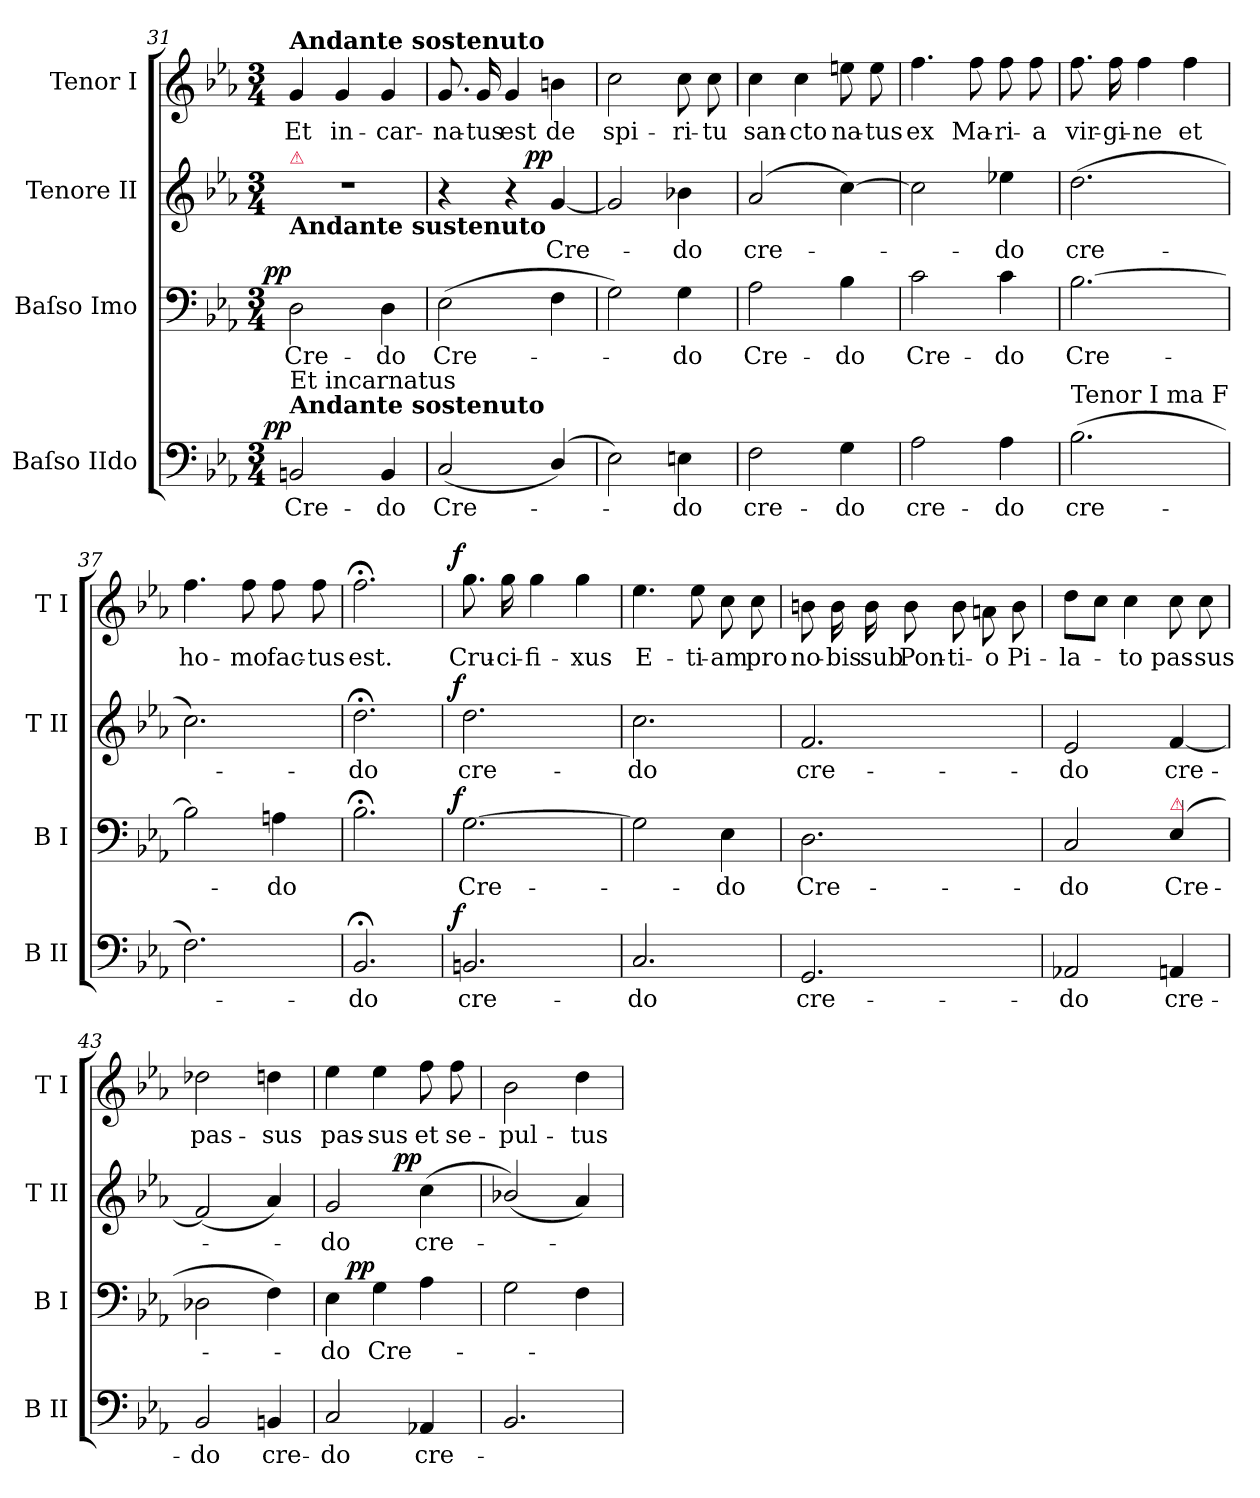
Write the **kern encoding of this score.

**kern	**text	**dynam	**kern	**text	**dynam	**kern	**text	**dynam	**kern	**text	**dynam
*part4	*part4	*part4	*part3	*part3	*part3	*part2	*part2	*part2	*part1	*part1	*part1
*staff4	*staff4	*staff4	*staff3	*staff3	*staff3	*staff2	*staff2	*staff2	*staff1	*staff1	*staff1
*I"Baſso IIdo	*	*	*I"Baſso Imo	*	*	*I"Tenore II	*	*	*I"Tenor I	*	*
*I'B II	*	*	*I'B I	*	*	*I'T II	*	*	*I'T I	*	*
*clefF4	*	*	*clefF4	*	*	*clefG2	*	*	*clefG2	*	*
*	*	*	*	*	*	*ITrd7c12	*	*	*ITrd7c12	*	*
*k[b-e-a-]	*	*	*k[b-e-a-]	*	*	*k[b-e-a-]	*	*	*k[b-e-a-]	*	*
*M3/4	*	*	*M3/4	*	*	*M3/4	*	*	*M3/4	*	*
=31	=31	=31	=31	=31	=31	=31	=31	=31	=31	=31	=31
!	!	!	!	!	!	!	!	!	!LO:TX:a:B:t=Andante sostenuto	!	!
!	!	!	!	!	!	!LO:TX:b:B:t=Andante sustenuto	!	!	!	!	!
!	!	!	!	!	!	!LO:TX:a:color=crimson:t=⚠	!	!	!	!	!
!LO:TX:a:B:t=Andante sostenuto	!	!	!	!	!	!	!	!	!	!	!
!LO:TX:a:t=Et incarnatus	!	!	!	!	!	!	!	!	!	!	!
!	!	!LO:DY:b:rj	!	!	!LO:DY:b:rj	!	!	!	!	!	!
2BBn/	Cre-	pp	2D\	Cre-	pp	2.r	.	.	4G/	Et	.
.	.	.	.	.	.	.	.	.	4G/	in-	.
4BB/	-do	.	4D\	-do	.	.	.	.	4G/	-car-	.
=32	=32	=32	=32	=32	=32	=32	=32	=32	=32	=32	=32
(2C/	Cre-	.	(2E-\	Cre-	.	4r	.	.	8.G/	-na-	.
.	.	.	.	.	.	.	.	.	16G/	-tus	.
.	.	.	.	.	.	4r	.	.	4G/	est	.
!	!	!	!	!	!	!	!	!LO:DY:b:rj	!	!	!
(4D/)	.	.	4F\	.	.	[4G/	Cre-	pp	4Bn\	de	.
=33	=33	=33	=33	=33	=33	=33	=33	=33	=33	=33	=33
2E-\)	.	.	2G\)	.	.	2G/]	.	.	2c\	spi-	.
4En\	-do	.	4G\	-do	.	4B-X\	-do	.	8c\	-ri-	.
.	.	.	.	.	.	.	.	.	8c\	-tu	.
=34	=34	=34	=34	=34	=34	=34	=34	=34	=34	=34	=34
2F\	cre-	.	2A-\	Cre-	.	(2A-/	cre-	.	4c\	san-	.
.	.	.	.	.	.	.	.	.	4c\	-cto	.
4G\	-do	.	4B-\	-do	.	[4c\)	.	.	8en\	na-	.
.	.	.	.	.	.	.	.	.	8e\	-tus	.
=35	=35	=35	=35	=35	=35	=35	=35	=35	=35	=35	=35
2A-\	cre-	.	2c\	Cre-	.	2c\]	.	.	4.f\	ex	.
.	.	.	.	.	.	.	.	.	8f\	Ma-	.
4A-\	-do	.	4c\	-do	.	4e-X\	-do	.	8f\	-ri-	.
.	.	.	.	.	.	.	.	.	8f\	-a	.
=36	=36	=36	=36	=36	=36	=36	=36	=36	=36	=36	=36
!LO:TX:a:t=Tenor I ma F	!	!	!	!	!	!	!	!	!	!	!
(2.B-\	cre-	.	[2.B-\	Cre-	.	(2.d\	cre-	.	8.f\	vir-	.
.	.	.	.	.	.	.	.	.	16f\	-gi-	.
.	.	.	.	.	.	.	.	.	4f\	-ne	.
.	.	.	.	.	.	.	.	.	4f\	et	.
=37	=37	=37	=37	=37	=37	=37	=37	=37	=37	=37	=37
2.F\)	.	.	2B-\]	.	.	2.c\)	.	.	4.f\	ho-	.
.	.	.	.	.	.	.	.	.	8f\	-mo	.
.	.	.	4An\	-do	.	.	.	.	8f\	fac-	.
.	.	.	.	.	.	.	.	.	8f\	-tus	.
=38	=38	=38	=38	=38	=38	=38	=38	=38	=38	=38	=38
2.BB-;</	-do	.	2.B-;\	.	.	2.d;<\	-do	.	2.f;\	est.	.
=39	=39	=39	=39	=39	=39	=39	=39	=39	=39	=39	=39
!	!	!LO:DY:b:rj	!	!	!LO:DY:b:rj	!	!	!LO:DY:b:rj	!	!	!LO:DY:b:rj
2.BBn/	cre-	f	[2.G\	Cre-	f	2.d\	cre-	f	8.g\	Cru-	f
.	.	.	.	.	.	.	.	.	16g\	-ci-	.
.	.	.	.	.	.	.	.	.	4g\	-fi-	.
.	.	.	.	.	.	.	.	.	4g\	-xus	.
=40	=40	=40	=40	=40	=40	=40	=40	=40	=40	=40	=40
2.C/	-do	.	2G\]	.	.	2.c\	-do	.	4.e-\	E-	.
.	.	.	.	.	.	.	.	.	8e-\	-ti-	.
.	.	.	4E-\	-do	.	.	.	.	8c\	-am	.
.	.	.	.	.	.	.	.	.	8c\	pro	.
=41	=41	=41	=41	=41	=41	=41	=41	=41	=41	=41	=41
2.GG/	cre-	.	2.D\	Cre-	.	2.F/	cre-	.	8Bn\	no-	.
.	.	.	.	.	.	.	.	.	16B\	-bis	.
.	.	.	.	.	.	.	.	.	16B\	sub	.
.	.	.	.	.	.	.	.	.	8B\	Pon-	.
.	.	.	.	.	.	.	.	.	8B\	-ti-	.
.	.	.	.	.	.	.	.	.	8An\	-o	.
.	.	.	.	.	.	.	.	.	8B\	Pi-	.
=42	=42	=42	=42	=42	=42	=42	=42	=42	=42	=42	=42
2AA-X/	-do	.	2C/	-do	.	2E-/	-do	.	8d\L	-la-	.
.	.	.	.	.	.	.	.	.	8c\J	.	.
.	.	.	.	.	.	.	.	.	4c\	-to	.
!	!	!	!LO:TX:a:color=crimson:t=⚠	!	!	!	!	!	!	!	!
4AAn/	cre-	.	(4E-/	Cre-	.	[4F/	cre-	.	8c\	pas-	.
.	.	.	.	.	.	.	.	.	8c\	-sus	.
=43	=43	=43	=43	=43	=43	=43	=43	=43	=43	=43	=43
2BB-/	-do	.	2D-X\	.	.	(>2F/]	.	.	2d-X\	pas-	.
4BBn/	cre-	.	4F\)	.	.	4A-/)	.	.	4dn\	-sus	.
=44	=44	=44	=44	=44	=44	=44	=44	=44	=44	=44	=44
2C/	-do	.	4E-\	-do	.	2G/	-do	.	4e-\	pas-	.
!	!	!	!	!	!LO:DY:b:rj	!	!	!	!	!	!
.	.	.	4G\	Cre-	pp	.	.	.	4e-\	-sus	.
!	!	!	!	!	!	!	!	!LO:DY:b:rj	!	!	!LO:DY:b:rj
4AA-X/	cre-	.	4A-\	.	.	(4c\	cre-	pp	8f\	et	po.
.	.	.	.	.	.	.	.	.	8f\	se-	.
=45	=45	=45	=45	=45	=45	=45	=45	=45	=45	=45	=45
2.BB-/	.	.	2G\	.	.	(2B-X/)	.	.	2B-\	-pul-	.
.	.	.	4F\	.	.	4A-/)	.	.	4d\	-tus	.
=	=	=	=	=	=	=	=	=	=	=	=
*-	*-	*-	*-	*-	*-	*-	*-	*-	*-	*-	*-
